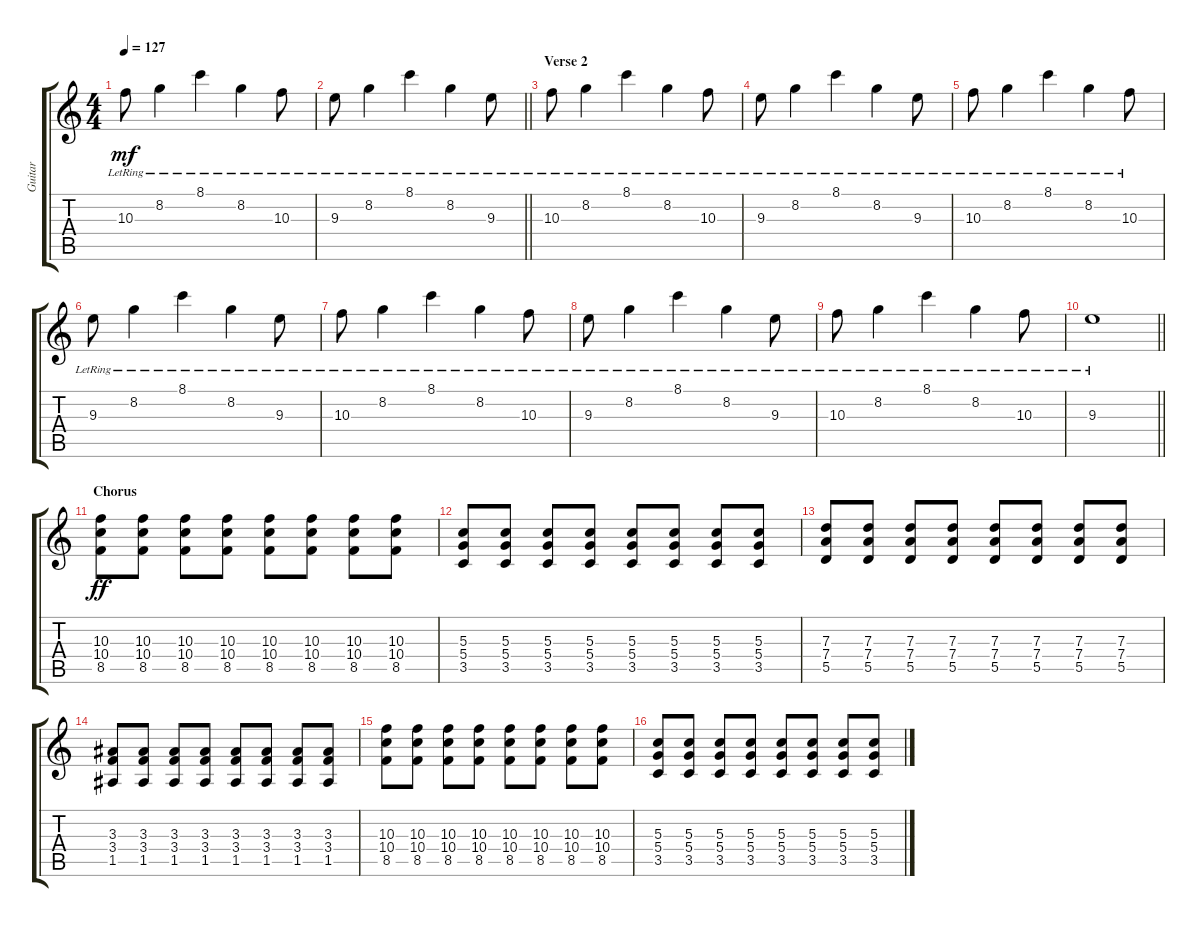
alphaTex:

\track ("Guitar" "Guitar") {instrument electricguitarclean}
\staff {score tabs}
\tuning (E4 B3 G3 D3 A2 E2) {hide}
\ts (4 4)
\tempo 127
\clef g2
\ks c
10.3{lr}.8{dy mf} 8.2{lr}.4 8.1{lr}.4 8.2{lr}.4 10.3{lr}.8 |
\barLineRight lightlight
9.3{lr}.8 8.2{lr}.4 8.1{lr}.4 8.2{lr}.4 9.3{lr}.8 |
\section ("" "Verse 2")
10.3{lr}.8 8.2{lr}.4 8.1{lr}.4 8.2{lr}.4 10.3{lr}.8 |
9.3{lr}.8 8.2{lr}.4 8.1{lr}.4 8.2{lr}.4 9.3{lr}.8 |
10.3{lr}.8 8.2{lr}.4 8.1{lr}.4 8.2{lr}.4 10.3{lr}.8 |
9.3{lr}.8 8.2{lr}.4 8.1{lr}.4 8.2{lr}.4 9.3{lr}.8 |
10.3{lr}.8 8.2{lr}.4 8.1{lr}.4 8.2{lr}.4 10.3{lr}.8 |
9.3{lr}.8 8.2{lr}.4 8.1{lr}.4 8.2{lr}.4 9.3{lr}.8 |
10.3{lr}.8 8.2{lr}.4 8.1{lr}.4 8.2{lr}.4 10.3{lr}.8 |
\barLineRight lightlight
9.3{lr}.1 |
\section ("" "Chorus")
(10.3 10.4 8.5).8{dy ff} (10.3 10.4 8.5).8 (10.3 10.4 8.5).8 (10.3 10.4 8.5).8 (10.3 10.4 8.5).8 (10.3 10.4 8.5).8 (10.3 10.4 8.5).8 (10.3 10.4 8.5).8 |
(5.3 5.4 3.5).8 (5.3 5.4 3.5).8 (5.3 5.4 3.5).8 (5.3 5.4 3.5).8 (5.3 5.4 3.5).8 (5.3 5.4 3.5).8 (5.3 5.4 3.5).8 (5.3 5.4 3.5).8 |
(7.3 7.4 5.5).8 (7.3 7.4 5.5).8 (7.3 7.4 5.5).8 (7.3 7.4 5.5).8 (7.3 7.4 5.5).8 (7.3 7.4 5.5).8 (7.3 7.4 5.5).8 (7.3 7.4 5.5).8 |
(3.3 3.4 1.5).8 (3.3 3.4 1.5).8 (3.3 3.4 1.5).8 (3.3 3.4 1.5).8 (3.3 3.4 1.5).8 (3.3 3.4 1.5).8 (3.3 3.4 1.5).8 (3.3 3.4 1.5).8 |
(10.3 10.4 8.5).8 (10.3 10.4 8.5).8 (10.3 10.4 8.5).8 (10.3 10.4 8.5).8 (10.3 10.4 8.5).8 (10.3 10.4 8.5).8 (10.3 10.4 8.5).8 (10.3 10.4 8.5).8 |
(5.3 5.4 3.5).8 (5.3 5.4 3.5).8 (5.3 5.4 3.5).8 (5.3 5.4 3.5).8 (5.3 5.4 3.5).8 (5.3 5.4 3.5).8 (5.3 5.4 3.5).8 (5.3 5.4 3.5).8
